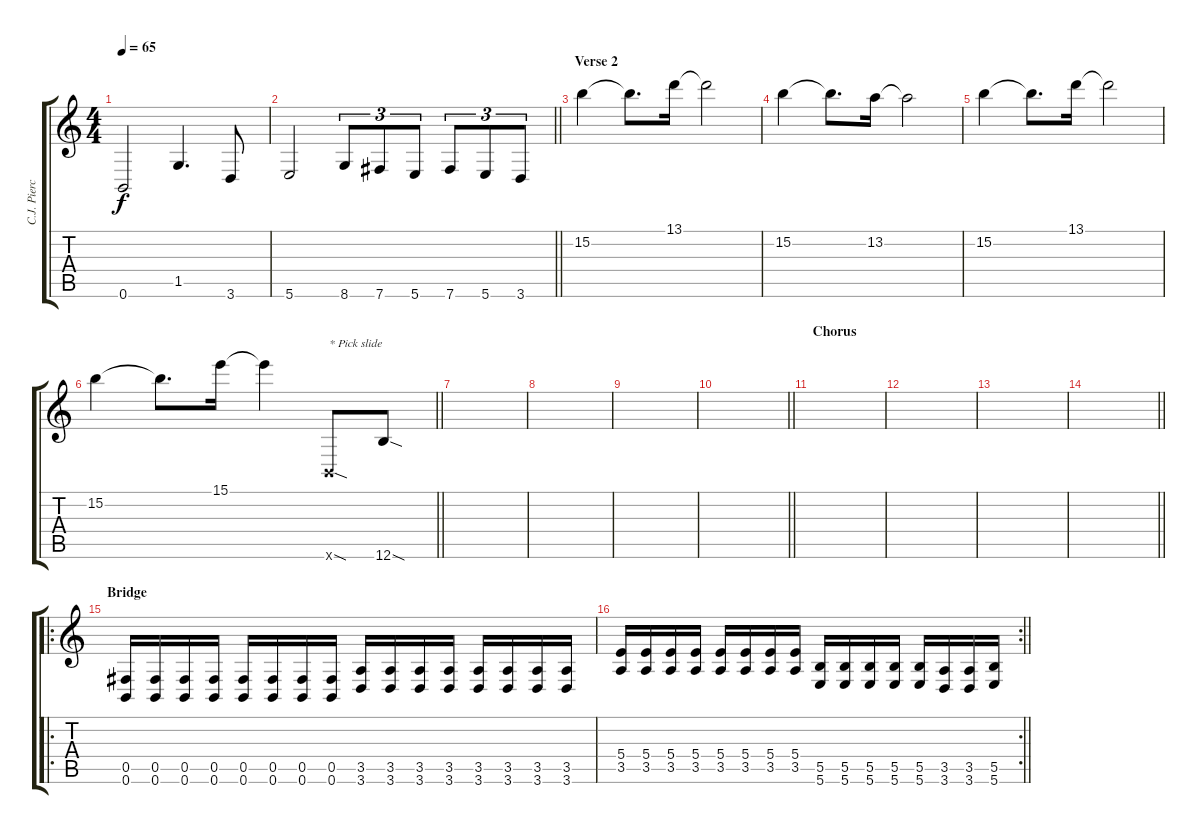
\track ("C.J. Pierce | Gtr. 2" "C.J. Pierc") {instrument overdrivenguitar}
\staff {score tabs}
\tuning (Db4 Ab3 E3 B2 Gb2 B1) {hide}
\ts (4 4)
\tempo 65
\clef g2
\ks c
0.6.2{dy f} 1.5.4{d} 3.6.8 |
\barLineRight lightlight
5.6.2 8.6.8{tu (3 2)} 7.6.8{tu (3 2)} 5.6.8{tu (3 2)} 7.6.8{tu (3 2)} 5.6.8{tu (3 2)} 3.6.8{tu (3 2)} |
\section ("" "Verse 2")
15.2.4 15.2{t}.8{d} 13.1.16 13.1{t}.2 |
15.2.4 15.2{t}.8{d} 13.2.16 13.2{t}.2 |
15.2.4 15.2{t}.8{d} 13.1.16 13.1{t}.2 |
\barLineRight lightlight
15.2.4 15.2{t}.8{d} 15.1.16 15.1{t}.4 0.6{sod x}.8{txt "* Pick slide"} 12.6{sod}.8 |
|
|
|
\barLineRight lightlight
|
\section ("" "Chorus")
|
|
|
\barLineRight lightlight
|
\ro
\section ("" "Bridge")
(0.5 0.6).16 (0.5 0.6).16 (0.5 0.6).16 (0.5 0.6).16 (0.5 0.6).16 (0.5 0.6).16 (0.5 0.6).16 (0.5 0.6).16 (3.5 3.6).16 (3.5 3.6).16 (3.5 3.6).16 (3.5 3.6).16 (3.5 3.6).16 (3.5 3.6).16 (3.5 3.6).16 (3.5 3.6).16 |
\rc 2
\barLineRight lightlight
(5.4 3.5).16 (5.4 3.5).16 (5.4 3.5).16 (5.4 3.5).16 (5.4 3.5).16 (5.4 3.5).16 (5.4 3.5).16 (5.4 3.5).16 (5.5 5.6).16 (5.5 5.6).16 (5.5 5.6).16 (5.5 5.6).16 (5.5 5.6).16 (3.5 3.6).16 (3.5 3.6).16 (5.5 5.6).16
